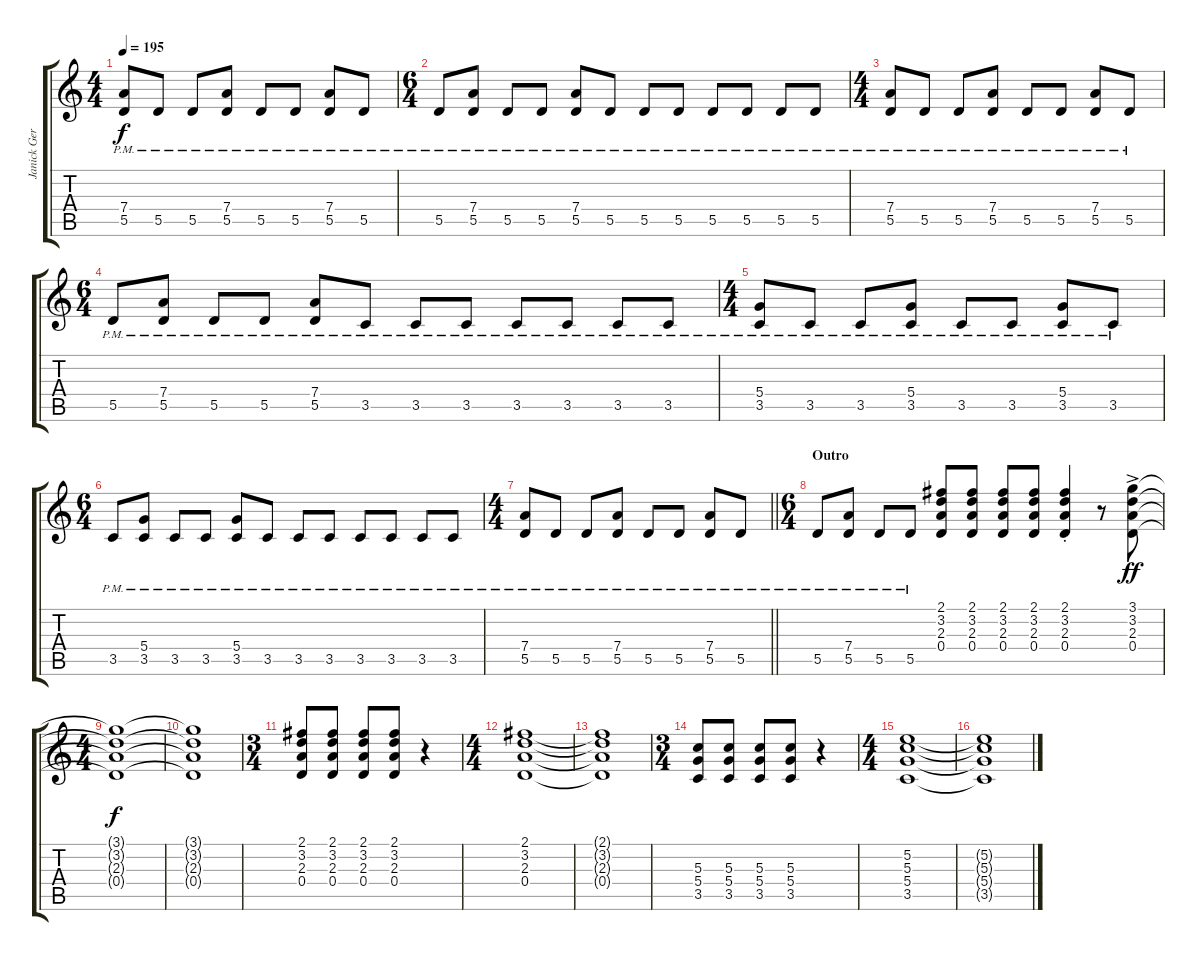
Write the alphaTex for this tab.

\track ("Janick Gers" "Janick Ger") {instrument overdrivenguitar}
\staff {score tabs}
\tuning (E4 B3 G3 D3 A2 E2) {hide}
\ts (4 4)
\tempo 195
\clef g2
\ks c
(7.4{pm} 5.5{pm}).8{dy f} 5.5{pm}.8 5.5{pm}.8 (7.4{pm} 5.5{pm}).8 5.5{pm}.8 5.5{pm}.8 (7.4{pm} 5.5{pm}).8 5.5{pm}.8 |
\ts (6 4)
5.5{pm}.8 (7.4{pm} 5.5{pm}).8 5.5{pm}.8 5.5{pm}.8 (7.4{pm} 5.5{pm}).8 5.5{pm}.8 5.5{pm}.8 5.5{pm}.8 5.5{pm}.8 5.5{pm}.8 5.5{pm}.8 5.5{pm}.8 |
\ts (4 4)
(7.4{pm} 5.5{pm}).8 5.5{pm}.8 5.5{pm}.8 (7.4{pm} 5.5{pm}).8 5.5{pm}.8 5.5{pm}.8 (7.4{pm} 5.5{pm}).8 5.5{pm}.8 |
\ts (6 4)
5.5{pm}.8 (7.4{pm} 5.5{pm}).8 5.5{pm}.8 5.5{pm}.8 (7.4{pm} 5.5{pm}).8 3.5{pm}.8 3.5{pm}.8 3.5{pm}.8 3.5{pm}.8 3.5{pm}.8 3.5{pm}.8 3.5{pm}.8 |
\ts (4 4)
(5.4{pm} 3.5{pm}).8 3.5{pm}.8 3.5{pm}.8 (5.4{pm} 3.5{pm}).8 3.5{pm}.8 3.5{pm}.8 (5.4{pm} 3.5{pm}).8 3.5{pm}.8 |
\ts (6 4)
3.5{pm}.8 (5.4{pm} 3.5{pm}).8 3.5{pm}.8 3.5{pm}.8 (5.4{pm} 3.5{pm}).8 3.5{pm}.8 3.5{pm}.8 3.5{pm}.8 3.5{pm}.8 3.5{pm}.8 3.5{pm}.8 3.5{pm}.8 |
\ts (4 4)
\barLineRight lightlight
(7.4{pm} 5.5{pm}).8 5.5{pm}.8 5.5{pm}.8 (7.4{pm} 5.5{pm}).8 5.5{pm}.8 5.5{pm}.8 (7.4{pm} 5.5{pm}).8 5.5{pm}.8 |
\ts (6 4)
\section ("" "Outro")
5.5{pm}.8 (7.4{pm} 5.5{pm}).8 5.5{pm}.8 5.5{pm}.8 (2.1 3.2 2.3 0.4).8 (2.1 3.2 2.3 0.4).8 (2.1 3.2 2.3 0.4).8 (2.1 3.2 2.3 0.4).8 (2.1{st} 3.2{st} 2.3{st} 0.4{st}).4 r.8 (3.1{ac} 3.2{ac} 2.3{ac} 0.4{ac}).8{dy ff} |
\ts (4 4)
(3.1{t} 3.2{t} 2.3{t} 0.4{t}).1{dy f} |
(3.1{t} 3.2{t} 2.3{t} 0.4{t}).1 |
\ts (3 4)
(2.1 3.2 2.3 0.4).8 (2.1 3.2 2.3 0.4).8 (2.1 3.2 2.3 0.4).8 (2.1 3.2 2.3 0.4).8 r.4 |
\ts (4 4)
(2.1 3.2 2.3 0.4).1 |
(2.1{t} 3.2{t} 2.3{t} 0.4{t}).1 |
\ts (3 4)
(5.3 5.4 3.5).8 (5.3 5.4 3.5).8 (5.3 5.4 3.5).8 (5.3 5.4 3.5).8 r.4 |
\ts (4 4)
(5.2 5.3 5.4 3.5).1 |
(5.2{t} 5.3{t} 5.4{t} 3.5{t}).1
